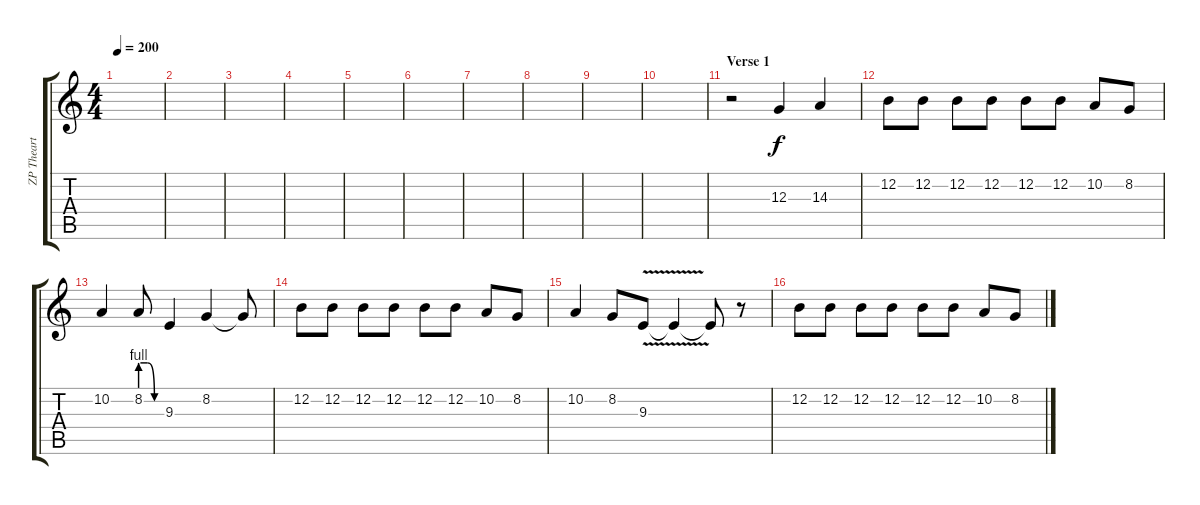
\track ("ZP Theart" "ZP Theart") {instrument lead2sawtooth}
\staff {score tabs}
\tuning (E4 B3 G3 D3 A2 E2) {hide}
\ts (4 4)
\tempo 200
\clef g2
\ks c
|
|
|
|
|
|
|
|
|
|
\section ("" "Verse 1")
r.2 12.3.4 14.3.4 |
12.2.8 12.2.8 12.2.8 12.2.8 12.2.8 12.2.8 10.2.8 8.2.8 |
10.2.4 8.2{be (custom 0 4 20 4 40 0 60 0)}.8 9.3.4 8.2.4 8.2{t}.8 |
12.2.8 12.2.8 12.2.8 12.2.8 12.2.8 12.2.8 10.2.8 8.2.8 |
10.2.4 8.2.8 9.3{v}.8 9.3{t}.4 9.3{t}.8 r.8 |
12.2.8 12.2.8 12.2.8 12.2.8 12.2.8 12.2.8 10.2.8 8.2.8
